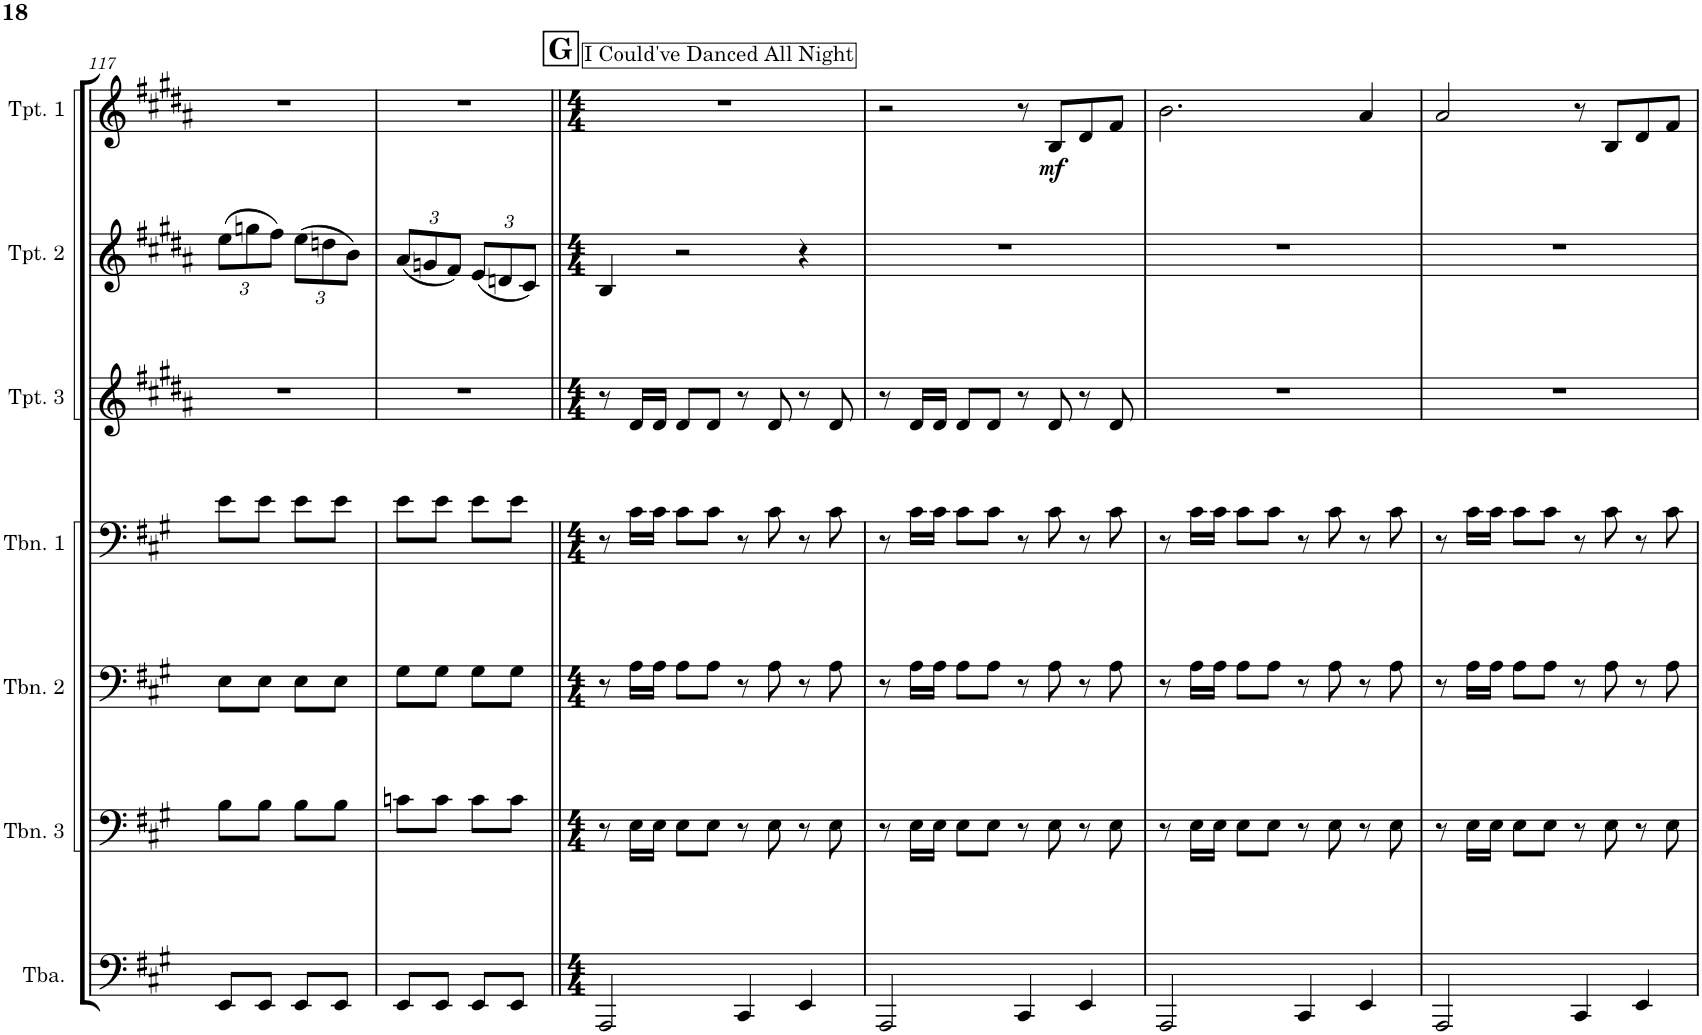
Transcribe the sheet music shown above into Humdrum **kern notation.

**kern	**kern	**kern	**kern	**kern	**kern	**kern	**dynam
*part7	*part6	*part5	*part4	*part3	*part2	*part1	*part1
*staff7	*staff6	*staff5	*staff4	*staff3	*staff2	*staff1	*staff1
*I"Tuba	*I"Trombone 3	*I"Trombone 2	*I"Trombone 1	*I"Trumpet 3	*I"Trumpet 2	*I"Trumpet 1	*
*I'Tba.	*I'Tbn. 3	*I'Tbn. 2	*I'Tbn. 1	*I'Tpt. 3	*I'Tpt. 2	*I'Tpt. 1	*
!!LO:PB:g=z
*clefF4	*clefF4	*clefF4	*clefF4	*clefG2	*clefG2	*clefG2	*
*	*	*	*	*Trd1c2	*Trd1c2	*Trd1c2	*
*k[f#c#g#]	*k[f#c#g#]	*k[f#c#g#]	*k[f#c#g#]	*k[f#c#g#d#a#]	*k[f#c#g#d#a#]	*k[f#c#g#d#a#]	*
*M2/4	*M2/4	*M2/4	*M2/4	*M2/4	*M2/4	*M2/4	*
*	*	*	*	*	*Xbrackettup	*	*
=117	=117	=117	=117	=117	=117	=117	=117
8EE/L	8B\L	8E\L	8e\L	2r	(12ee\L	2r	.
.	.	.	.	.	12ggn\	.	.
8EE/J	8B\J	8E\J	8e\J	.	.	.	.
.	.	.	.	.	12ff#\J)	.	.
8EE/L	8B\L	8E\L	8e\L	.	(12ee\L	.	.
.	.	.	.	.	12ddn\	.	.
8EE/J	8B\J	8E\J	8e\J	.	.	.	.
.	.	.	.	.	12b\J)	.	.
=118	=118	=118	=118	=118	=118	=118	=118
8EE/L	8cn\L	8G#\L	8e\L	2r	(12a#/L	2r	.
.	.	.	.	.	12gn/	.	.
8EE/J	8c\J	8G#\J	8e\J	.	.	.	.
.	.	.	.	.	12f#/J)	.	.
8EE/L	8c\L	8G#\L	8e\L	.	(12e/L	.	.
.	.	.	.	.	12dn/	.	.
8EE/J	8c\J	8G#\J	8e\J	.	.	.	.
.	.	.	.	.	12c#/J)	.	.
!!LO:REH:place=s1:a:B:cj:fs=14:t=G
=119||	=119||	=119||	=119||	=119||	=119||	=119||	=119||
*M4/4	*M4/4	*M4/4	*M4/4	*M4/4	*M4/4	*M4/4	*
!	!	!	!	!	!	!LO:TX:a:t=I Could've Danced All Night	!
2AAA/	8r	8r	8r	8r	4B/	1r	.
.	16E\LL	16A\LL	16c#\LL	16d#/LL	.	.	.
.	16E\JJ	16A\JJ	16c#\JJ	16d#/JJ	.	.	.
.	8E\L	8A\L	8c#\L	8d#/L	2r	.	.
.	8E\J	8A\J	8c#\J	8d#/J	.	.	.
4CC#/	8r	8r	8r	8r	.	.	.
.	8E\	8A\	8c#\	8d#/	.	.	.
4EE/	8r	8r	8r	8r	4r	.	.
.	8E\	8A\	8c#\	8d#/	.	.	.
=120	=120	=120	=120	=120	=120	=120	=120
2AAA/	8r	8r	8r	8r	1r	2r	.
.	16E\LL	16A\LL	16c#\LL	16d#/LL	.	.	.
.	16E\JJ	16A\JJ	16c#\JJ	16d#/JJ	.	.	.
.	8E\L	8A\L	8c#\L	8d#/L	.	.	.
.	8E\J	8A\J	8c#\J	8d#/J	.	.	.
4CC#/	8r	8r	8r	8r	.	8r	.
!	!	!	!	!	!	!	!LO:DY:b
.	8E\	8A\	8c#\	8d#/	.	8B/L	mf
4EE/	8r	8r	8r	8r	.	8d#/	.
.	8E\	8A\	8c#\	8d#/	.	8f#/J	.
=121	=121	=121	=121	=121	=121	=121	=121
2AAA/	8r	8r	8r	1r	1r	2.b\	.
.	16E\LL	16A\LL	16c#\LL	.	.	.	.
.	16E\JJ	16A\JJ	16c#\JJ	.	.	.	.
.	8E\L	8A\L	8c#\L	.	.	.	.
.	8E\J	8A\J	8c#\J	.	.	.	.
4CC#/	8r	8r	8r	.	.	.	.
.	8E\	8A\	8c#\	.	.	.	.
4EE/	8r	8r	8r	.	.	4a#/	.
.	8E\	8A\	8c#\	.	.	.	.
=122	=122	=122	=122	=122	=122	=122	=122
2AAA/	8r	8r	8r	1r	1r	2a#/	.
.	16E\LL	16A\LL	16c#\LL	.	.	.	.
.	16E\JJ	16A\JJ	16c#\JJ	.	.	.	.
.	8E\L	8A\L	8c#\L	.	.	.	.
.	8E\J	8A\J	8c#\J	.	.	.	.
4CC#/	8r	8r	8r	.	.	8r	.
.	8E\	8A\	8c#\	.	.	8B/L	.
4EE/	8r	8r	8r	.	.	8d#/	.
.	8E\	8A\	8c#\	.	.	8f#/J	.
=	=	=	=	=	=	=	=
*-	*-	*-	*-	*-	*-	*-	*-
